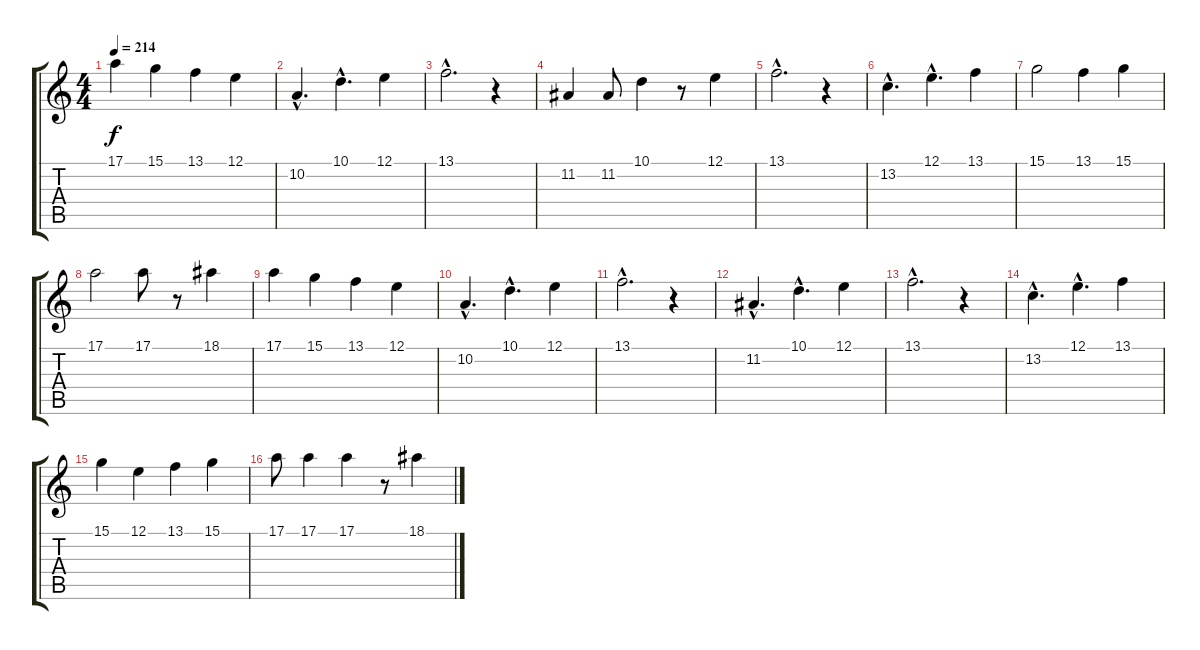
\track "" {instrument fx5brightness}
\staff {score tabs}
\tuning (E4 B3 G3 D3 A2 E2) {hide}
\ts (4 4)
\tempo 214
\clef g2
\ks c
17.1.4{dy f} 15.1.4 13.1.4 12.1.4 |
10.2{hac}.4{d} 10.1{hac}.4{d} 12.1.4 |
13.1{hac}.2{d} r.4 |
11.2.4 11.2.8 10.1.4 r.8 12.1.4 |
13.1{hac}.2{d} r.4 |
13.2{hac}.4{d} 12.1{hac}.4{d} 13.1.4 |
15.1.2 13.1.4 15.1.4 |
17.1.2 17.1.8 r.8 18.1.4 |
17.1.4 15.1.4 13.1.4 12.1.4 |
10.2{hac}.4{d} 10.1{hac}.4{d} 12.1.4 |
13.1{hac}.2{d} r.4 |
11.2{hac}.4{d} 10.1{hac}.4{d} 12.1.4 |
13.1{hac}.2{d} r.4 |
13.2{hac}.4{d} 12.1{hac}.4{d} 13.1.4 |
15.1.4 12.1.4 13.1.4 15.1.4 |
17.1.8 17.1.4 17.1.4 r.8 18.1.4
